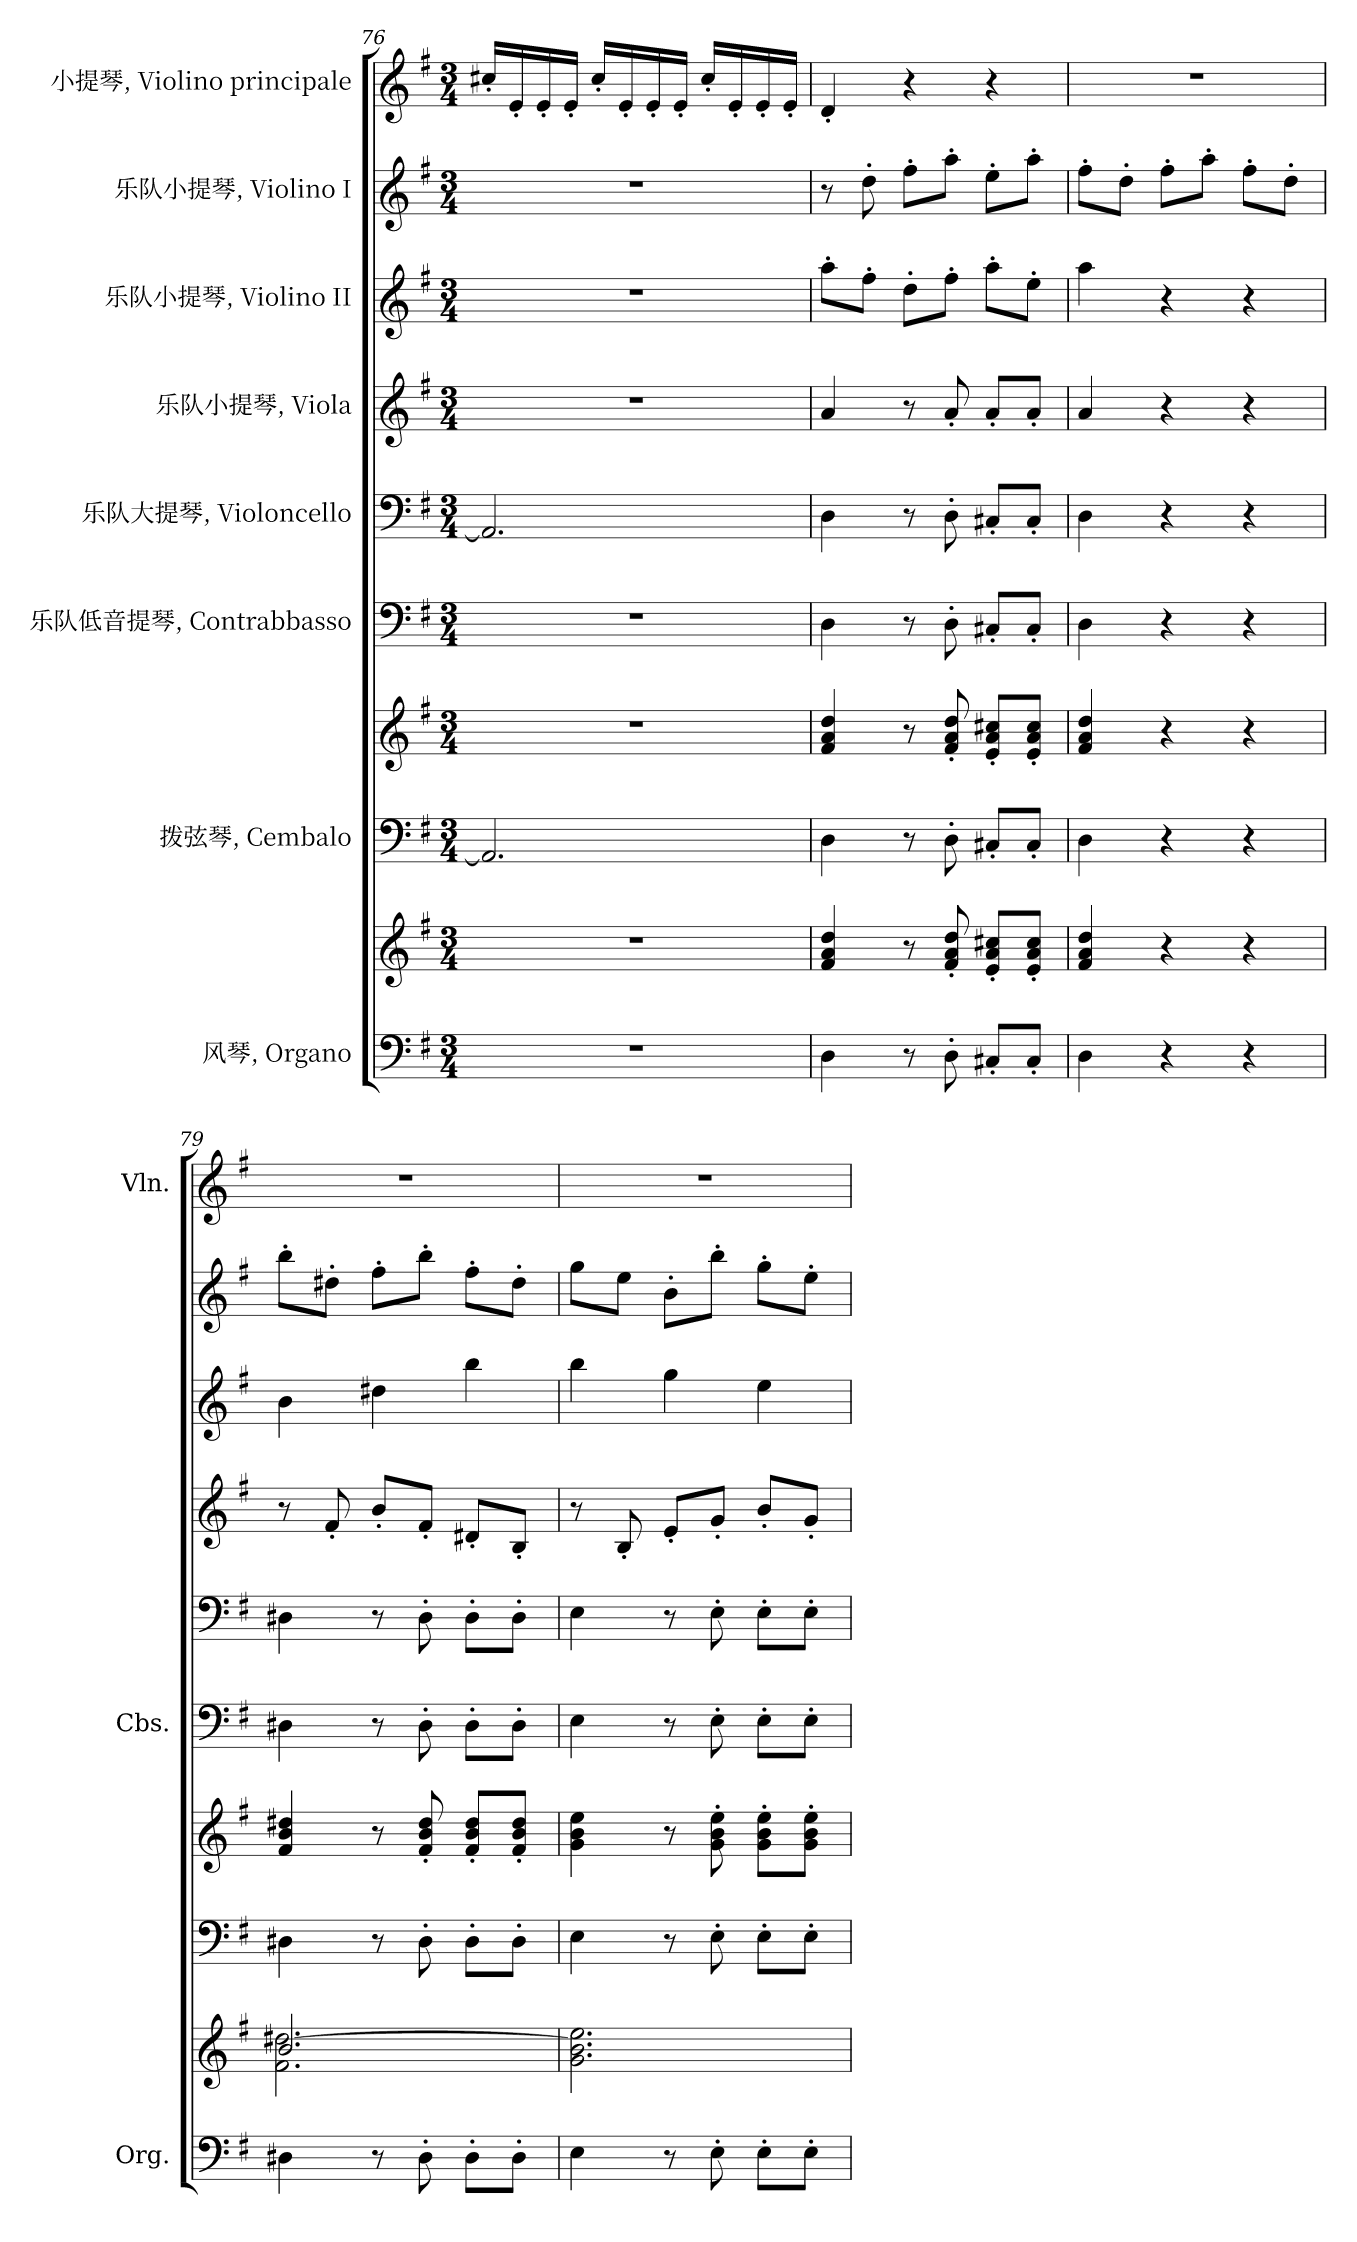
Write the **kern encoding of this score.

**kern	**kern	**kern	**kern	**kern	**kern	**kern	**kern	**kern	**kern
*part8	*part8	*part7	*part7	*part6	*part5	*part4	*part3	*part2	*part1
*staff10	*staff9	*staff8	*staff7	*staff6	*staff5	*staff4	*staff3	*staff2	*staff1
*I"风琴, Organo	*	*I"拨弦琴, Cembalo	*	*I"乐队低音提琴, Contrabbasso	*I"乐队大提琴, Violoncello	*I"乐队小提琴, Viola	*I"乐队小提琴, Violino II	*I"乐队小提琴, Violino I	*I"小提琴, Violino principale
*I'Org.	*	*	*	*I'Cbs.	*	*	*	*	*I'Vln.
*clefF4	*clefG2	*clefF4	*clefG2	*clefF4	*clefF4	*clefG2	*clefG2	*clefG2	*clefG2
*	*	*	*	*ITrd7c12	*	*	*	*	*
*k[f#]	*k[f#]	*k[f#]	*k[f#]	*k[f#]	*k[f#]	*k[f#]	*k[f#]	*k[f#]	*k[f#]
*M3/4	*M3/4	*M3/4	*M3/4	*M3/4	*M3/4	*M3/4	*M3/4	*M3/4	*M3/4
=76	=76	=76	=76	=76	=76	=76	=76	=76	=76
2.r	2.r	2.AA/]	2.r	2.r	2.AA/]	2.r	2.r	2.r	16cc#X'/LL
.	.	.	.	.	.	.	.	.	16e'/
.	.	.	.	.	.	.	.	.	16e'/
.	.	.	.	.	.	.	.	.	16e'/JJ
.	.	.	.	.	.	.	.	.	16cc#'/LL
.	.	.	.	.	.	.	.	.	16e'/
.	.	.	.	.	.	.	.	.	16e'/
.	.	.	.	.	.	.	.	.	16e'/JJ
.	.	.	.	.	.	.	.	.	16cc#'/LL
.	.	.	.	.	.	.	.	.	16e'/
.	.	.	.	.	.	.	.	.	16e'/
.	.	.	.	.	.	.	.	.	16e'/JJ
=77	=77	=77	=77	=77	=77	=77	=77	=77	=77
4D\	4f#/ 4a/ 4dd/	4D\	4f#/ 4a/ 4dd/	4DD\	4D\	4a/	8aa'\L	8r	4d'/
.	.	.	.	.	.	.	8ff#'\J	8dd'\	.
8r	8r	8r	8r	8r	8r	8r	8dd'\L	8ff#'\L	4r
8D'\	8f#/' 8a/' 8dd/'	8D'\	8f#/' 8a/' 8dd/'	8DD'\	8D'\	8a'/	8ff#'\J	8aa'\J	.
8C#X'/L	8e/' 8a/' 8cc#X/'L	8C#X'/L	8e/' 8a/' 8cc#X/'L	8CC#X'/L	8C#X'/L	8a'/L	8aa'\L	8ee'\L	4r
8C#'/J	8e/' 8a/' 8cc#/'J	8C#'/J	8e/' 8a/' 8cc#/'J	8CC#'/J	8C#'/J	8a'/J	8ee'\J	8aa'\J	.
=78	=78	=78	=78	=78	=78	=78	=78	=78	=78
4D\	4f#/ 4a/ 4dd/	4D\	4f#/ 4a/ 4dd/	4DD\	4D\	4a/	4aa\	8ff#'\L	2.r
.	.	.	.	.	.	.	.	8dd'\J	.
4r	4r	4r	4r	4r	4r	4r	4r	8ff#'\L	.
.	.	.	.	.	.	.	.	8aa'\J	.
4r	4r	4r	4r	4r	4r	4r	4r	8ff#'\L	.
.	.	.	.	.	.	.	.	8dd'\J	.
!!LO:PB:g=z
=79	=79	=79	=79	=79	=79	=79	=79	=79	=79
*	*^	*	*	*	*	*	*	*	*
4D#X\	[2.b/	2.f#\ 2.dd#X\	4D#X\	4f#/ 4b/ 4dd#X/	4DD#X\	4D#X\	8r	4b\	8bb'\L	2.r
.	.	.	.	.	.	.	8f#'/	.	8dd#X'\J	.
8r	.	.	8r	8r	8r	8r	8b'/L	4dd#X\	8ff#'\L	.
8D#'\	.	.	8D#'\	8f#/' 8b/' 8dd#/'	8DD#'\	8D#'\	8f#'/J	.	8bb'\J	.
8D#'\L	.	.	8D#'\L	8f#/' 8b/' 8dd#/'L	8DD#'\L	8D#'\L	8d#X'/L	4bb\	8ff#'\L	.
8D#'\J	.	.	8D#'\J	8f#/' 8b/' 8dd#/'J	8DD#'\J	8D#'\J	8B'/J	.	8dd#'\J	.
*	*v	*v	*	*	*	*	*	*	*	*
=80	=80	=80	=80	=80	=80	=80	=80	=80	=80
4E\	2.g\ 2.b\] 2.ee\	4E\	4g\ 4b\ 4ee\	4EE\	4E\	8r	4bb\	8gg\L	2.r
.	.	.	.	.	.	8B'/	.	8ee\J	.
8r	.	8r	8r	8r	8r	8e'/L	4gg\	8b'\L	.
8E'\	.	8E'\	8g\' 8b\' 8ee\'	8EE'\	8E'\	8g'/J	.	8bb'\J	.
8E'\L	.	8E'\L	8g\' 8b\' 8ee\'L	8EE'\L	8E'\L	8b'/L	4ee\	8gg'\L	.
8E'\J	.	8E'\J	8g\' 8b\' 8ee\'J	8EE'\J	8E'\J	8g'/J	.	8ee'\J	.
=	=	=	=	=	=	=	=	=	=
*-	*-	*-	*-	*-	*-	*-	*-	*-	*-
